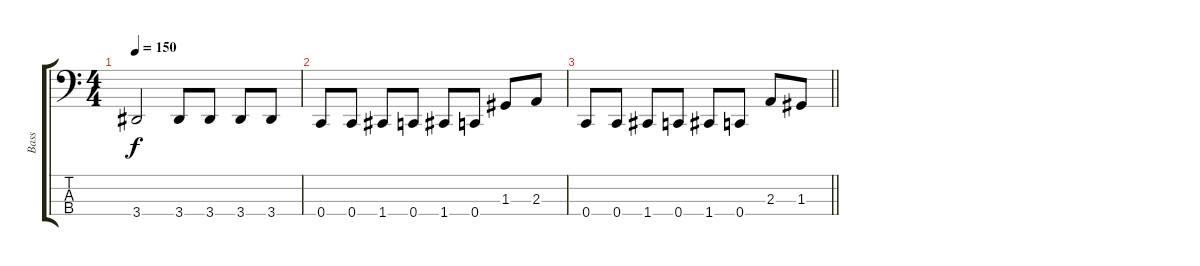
\track ("Bass" "Bass") {instrument electricbassfinger}
\staff {score tabs}
\tuning (F2 C2 G1 C1) {hide}
\ts (4 4)
\tempo 150
\clef f4
\ks c
3.4.2{dy f} 3.4.8 3.4.8 3.4.8 3.4.8 |
0.4.8 0.4.8 1.4.8 0.4.8 1.4.8 0.4.8 1.3.8 2.3.8 |
\barLineRight lightlight
0.4.8 0.4.8 1.4.8 0.4.8 1.4.8 0.4.8 2.3.8 1.3.8
